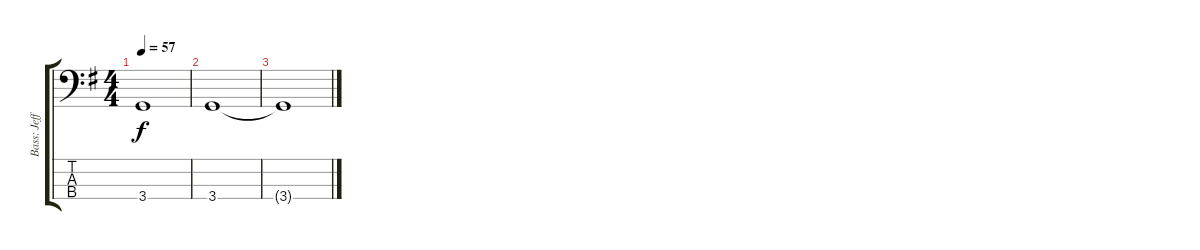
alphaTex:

\track ("Bass: Jeff" "Bass: Jeff") {instrument electricbassfinger}
\staff {score tabs}
\tuning (G2 D2 A1 E1) {hide}
\ts (4 4)
\tempo 57
\clef f4
\ks g
3.4{t}.1{dy f} |
3.4.1 |
3.4{t}.1
